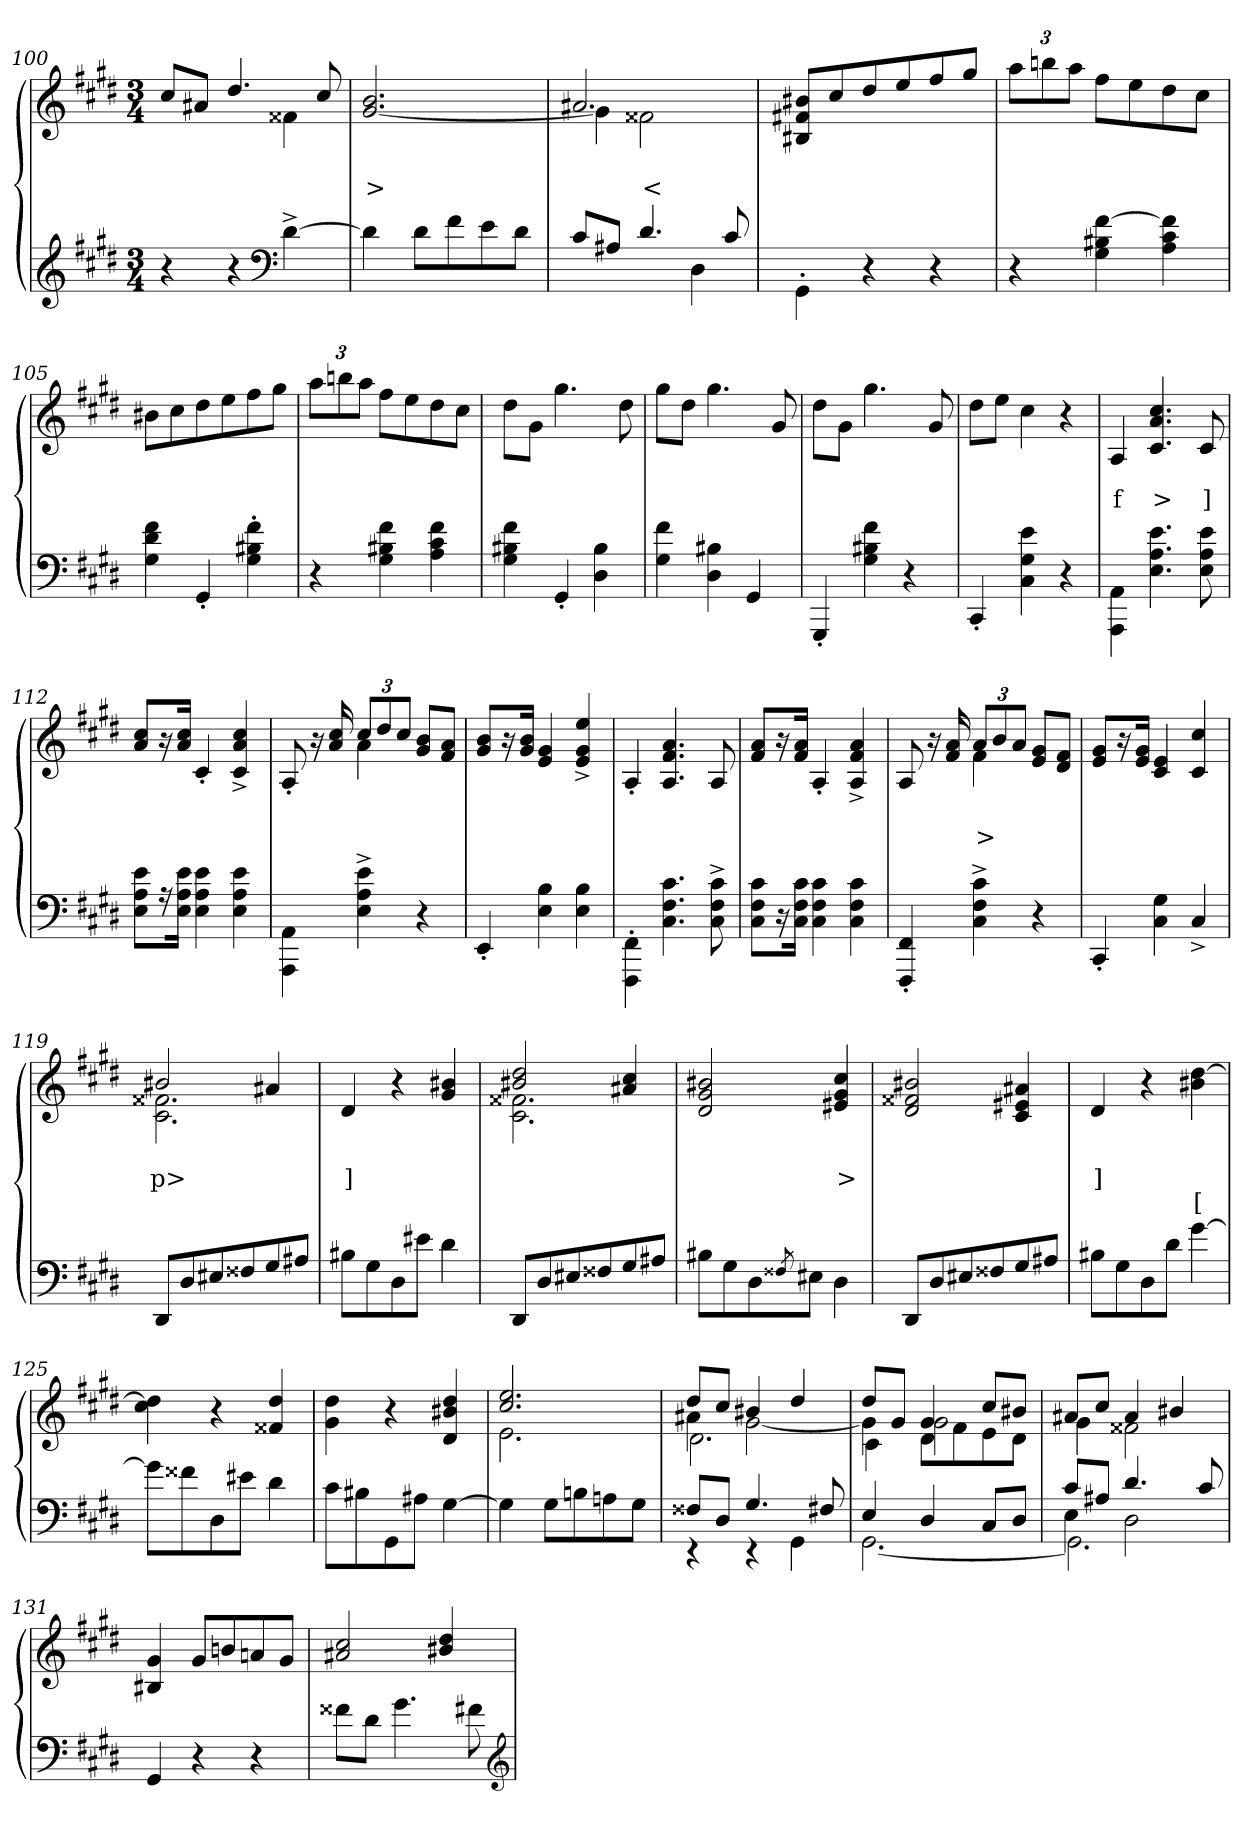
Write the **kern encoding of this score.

**kern	**kern	**text	**text	**text
*part2	*part1	*part1	*part1	*part1
*staff2	*staff1	*staff1	*staff1	*staff1
*clefG2	*clefG2	*	*	*
*k[f#c#g#d#]	*k[f#c#g#d#]	*	*	*
*c#:	*c#:	*	*	*
*M3/4	*M3/4	*	*	*
=100	=100	=100	=100	=100
*	*^	*	*	*
4r	8cc#/L	2ryy	.	.	.
.	8a#XJ	.	.	.	.
4r	4.dd#	.	.	.	.
*clefF4	*	*	*	*	*
[4d#^>	.	4f##X	.	.	.
.	8cc#	.	.	.	.
*	*v	*v	*	*	*
=101	=101	=101	=101	=101
4d#]	2.b [2.g#	.	>	.
8d#L	.	.	.	.
8f#	.	.	.	.
8e	.	.	.	.
8d#J	.	.	.	.
=102	=102	=102	=102	=102
*^	*^	*	*	*
8c#/L	2ryy	2.a#X	4g#]	.	.	.
8A#XJ	.	.	.	.	.	.
4.d#	.	.	2f##X	.	<	.
.	4D#	.	.	.	.	.
8c#	.	.	.	.	.	.
*v	*v	*	*	*	*	*
*	*v	*v	*	*	*
=103	=103	=103	=103	=103
4GG#'>\	8b#X/ 8f#X/ 8B#X/L	.	.	.
.	8cc#	.	.	.
4r	8dd#	.	.	.
.	8ee	.	.	.
4r	8ff#	.	.	.
.	8gg#J	.	.	.
=104	=104	=104	=104	=104
4r	12aaL	.	.	.
.	12bbn	.	.	.
.	12aaJ	.	.	.
[4f# 4B#X 4G#	8ff#L	.	.	.
.	8ee	.	.	.
4f#] 4c# 4A	8dd#	.	.	.
.	8cc#J	.	.	.
=105	=105	=105	=105	=105
4f# 4d# 4G#	8b#XL	.	.	.
.	8cc#	.	.	.
4GG#'>	8dd#	.	.	.
.	8ee	.	.	.
4f#'> 4B#X'> 4G#'>	8ff#	.	.	.
.	8gg#J	.	.	.
=106	=106	=106	=106	=106
4r	12aaL	.	.	.
.	12bbn	.	.	.
.	12aaJ	.	.	.
4f# 4B#X 4G#	8ff#L	.	.	.
.	8ee	.	.	.
4f# 4c# 4A	8dd#	.	.	.
.	8cc#J	.	.	.
=107	=107	=107	=107	=107
4f# 4B#X 4G#	8dd#L	.	.	.
.	8g#J	.	.	.
4GG#'>	4.gg#	.	.	.
4B# 4D#	.	.	.	.
.	8dd#	.	.	.
=108	=108	=108	=108	=108
4f# 4G#	8gg#L	.	.	.
.	8dd#J	.	.	.
4B#X 4D#	4.gg#	.	.	.
4GG#	.	.	.	.
.	8g#	.	.	.
=109	=109	=109	=109	=109
4GGG#'>	8dd#L	.	.	.
.	8g#J	.	.	.
4f# 4B#X 4G#	4.gg#	.	.	.
4r	.	.	.	.
.	8g#	.	.	.
=110	=110	=110	=110	=110
4CC#'>	8dd#L	.	.	.
.	8eeJ	.	.	.
4e 4G# 4C#	4cc#	.	.	.
4r	4r	.	.	.
=111	=111	=111	=111	=111
4AA\ 4AAA\	4A/	.	f	.
4.e 4.A 4.E	4.cc# 4.a 4.c#	.	>	.
8e 8A 8E	8c#	.	]	.
=112	=112	=112	=112	=112
8e 8A 8EL	8cc#/ 8a/L	.	.	.
16r	16r	.	.	.
16e 16A 16EJk	16cc# 16aJk	.	.	.
4e 4A 4E	4c#'>	.	.	.
4e 4A 4E	4cc#^> 4a^> 4c#^>	.	.	.
=113	=113	=113	=113	=113
*	*^	*	*	*
4AA\ 4AAA\	8A'>	4ryy	.	.	.
.	16r	.	.	.	.
.	16cc#/ 16a/	.	.	.	.
4e^> 4A^> 4E^>	12cc#L	4a	.	.	.
.	12dd#	.	.	.	.
.	12cc#J	.	.	.	.
4r	8b 8g#L	4ryy	.	.	.
.	8a 8f#J	.	.	.	.
*	*v	*v	*	*	*
=114	=114	=114	=114	=114
4EE'>	8b 8g#L	.	.	.
.	16r	.	.	.
.	16b 16g#Jk	.	.	.
4B 4E	4g# 4e	.	.	.
4B 4E	4ee^> 4g#^> 4e^>	.	.	.
=115	=115	=115	=115	=115
4FF#\'> 4FFF#\'>	4A'>/	.	.	.
4.c# 4.F# 4.C#	4.a 4.f# 4.A	.	.	.
8c#^> 8F#^> 8C#^>	8A	.	.	.
=116	=116	=116	=116	=116
8c# 8F# 8C#L	8a 8f#L	.	.	.
16r	16r	.	.	.
16c# 16F# 16C#Jk	16a 16f#Jk	.	.	.
4c# 4F# 4C#	4A'>	.	.	.
4c# 4F# 4C#	4a^> 4f#^> 4A^>	.	.	.
=117	=117	=117	=117	=117
*	*^	*	*	*
4FF#/'> 4FFF#/'>	8A	4ryy	.	.	.
.	16r	.	.	.	.
.	16a 16f#	.	.	.	.
4c#^> 4F#^> 4C#^>	12aL	4f#	.	>	.
.	12b	.	.	.	.
.	12aJ	.	.	.	.
4r	8g# 8eL	4ryy	.	.	.
.	8f# 8d#J	.	.	.	.
*	*v	*v	*	*	*
=118	=118	=118	=118	=118
4CC#'>	8g# 8eL	.	.	.
.	16r	.	.	.
.	16g# 16eJk	.	.	.
4G# 4C#	4e 4c#	.	.	.
4C#^>	4cc# 4c#	.	.	.
=119	=119	=119	=119	=119
*	*^	*	*	*
8DD#L	2b#X	2.f##X 2.c#	.	p>	.
8D#	.	.	.	.	.
8E#X	.	.	.	.	.
8F##X	.	.	.	.	.
8G#	4a#X	.	.	.	.
8A#XJ	.	.	.	.	.
*	*v	*v	*	*	*
=120	=120	=120	=120	=120
8B#XL	4d#	.	]	.
8G#	.	.	.	.
8D#	4r	.	.	.
8e#XJ	.	.	.	.
4d#	4b#X 4g#	.	.	.
=121	=121	=121	=121	=121
*	*^	*	*	*
8DD#L	2dd# 2b#X	2.f##X 2.c#	.	.	.
8D#	.	.	.	.	.
8E#X	.	.	.	.	.
8F##X	.	.	.	.	.
8G#	4cc# 4a#X	.	.	.	.
8A#XJ	.	.	.	.	.
*	*v	*v	*	*	*
=122	=122	=122	=122	=122
8B#XL	2b#X 2g# 2d#	.	.	.
8G#	.	.	.	.
8D#	.	.	.	.
8qF##X/	.	.	.	.
8E#XJ	.	.	.	.
4D#	4cc# 4g# 4e#X	.	>	.
=123	=123	=123	=123	=123
8DD#L	2b#X 2f##X 2d#	.	.	.
8D#	.	.	.	.
8E#X	.	.	.	.
8F##X	.	.	.	.
8G#	4a#X 4e#X 4c#	.	.	.
8A#XJ	.	.	.	.
=124	=124	=124	=124	=124
8B#XL	4d#	.	]	.
8G#	.	.	.	.
8D#	4r	.	.	.
8d#J	.	.	.	.
[4g#	[4dd# 4b#X	.	.	[
=125	=125	=125	=125	=125
8g#L]	4dd#] 4cc#	.	.	.
8f##X	.	.	.	.
8D#	4r	.	.	.
8e#XJ	.	.	.	.
4d#	4dd# 4f##X	.	.	.
=126	=126	=126	=126	=126
8c#L	4dd# 4g#	.	.	.
8B#X	.	.	.	.
8GG#	4r	.	.	.
8A#XJ	.	.	.	.
[4G#	4dd# 4b#X 4d#	.	.	.
=127	=127	=127	=127	=127
*	*^	*	*	*
4G#]	2.ee 2.cc#	2.e	.	.	.
8G#L	.	.	.	.	.
8Bn	.	.	.	.	.
8An	.	.	.	.	.
8G#J	.	.	.	.	.
=128	=128	=128	=128	=128	=128
*^	*	*^	*	*	*
8F##XL	4r	8dd#L	4a#X	2.d#\	.	.	.
8D#J	.	8cc#J	.	.	.	.	.
4.G#	4r	4b#X	[2g#	.	.	.	.
.	4GG#	4dd#	.	.	.	.	.
8F#X	.	.	.	.	.	.	.
=129	=129	=129	=129	=129	=129	=129	=129
4E	[2.GG#	8dd#L	4g#]	4c#\	.	.	.
.	.	8g#J	.	.	.	.	.
4D#	.	4g#	2g#	8d#\L	.	.	.
.	.	.	.	8f#\	.	.	.
8C#L	.	8cc#L	.	8e\	.	.	.
8D#J	.	8b#XJ	.	8d#\J	.	.	.
*	*	*	*v	*v	*	*	*
=130	=130	=130	=130	=130	=130	=130
*	*^	*	*	*	*	*
8c#L	4E	2.GG#\]	8a#XL	4g#	.	.	.
8A#XJ	.	.	8cc#J	.	.	.	.
4.d#	2D#	.	4a#	2f##X	.	.	.
.	.	.	4b#X	.	.	.	.
8c#	.	.	.	.	.	.	.
*v	*v	*v	*	*	*	*	*
*	*v	*v	*	*	*
=131	=131	=131	=131	=131
4GG#	4g# 4B#X	.	.	.
4r	8g#L	.	.	.
.	8bn	.	.	.
4r	8an	.	.	.
.	8g#J	.	.	.
=132	=132	=132	=132	=132
8f##X\L	2cc#/ 2a#X/	.	.	.
8d#J	.	.	.	.
4.g#\	.	.	.	.
.	4dd#/ 4b#X/	.	.	.
8f#X\	.	.	.	.
*clefG2	*	*	*	*
=	=	=	=	=
*-	*-	*-	*-	*-
